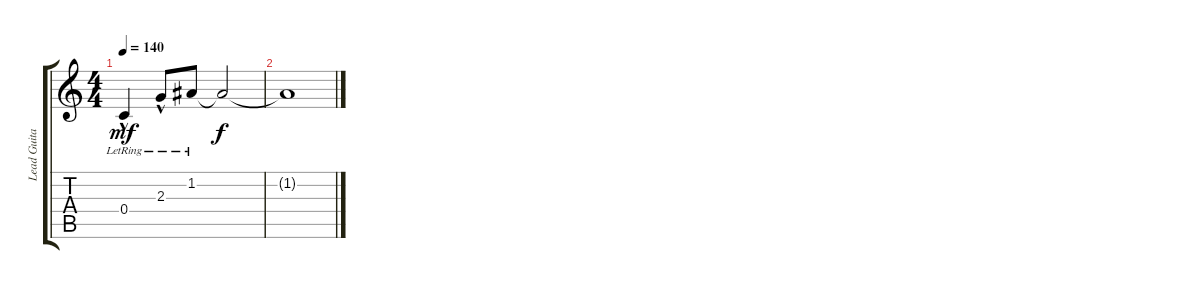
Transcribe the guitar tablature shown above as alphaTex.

\track ("Lead Guitar" "Lead Guita") {instrument distortionguitar}
\staff {score tabs}
\tuning (D4 A3 F3 C3 G2 C2) {hide}
\ts (4 4)
\tempo 140
\clef g2
\ks c
0.4{hac lr}.4{dy mf} 2.3{hac lr}.8 1.2{lr}.8 1.2{t}.2{dy f} |
1.2{t}.1
